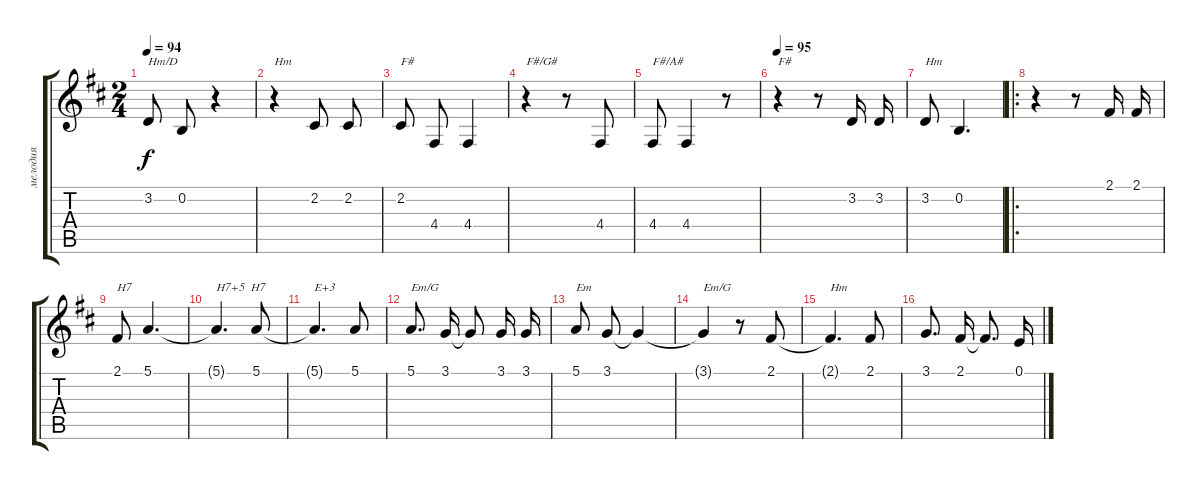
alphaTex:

\track ("мелодия" "мелодия") {instrument accordion}
\staff {score tabs}
\tuning (E4 B3 G3 D3 A2 E2) {hide}
\ts (2 4)
\tempo 94
\clef g2
\ks bminor
3.2.8{txt "Hm/D" dy f beam split} 0.2.8 r.4 |
r.4{txt "Hm"} 2.2.8{beam split} 2.2.8 |
2.2.8{txt "F#" beam split} 4.4.8 4.4.4 |
r.4{txt "F#/G#"} r.8{beam split} 4.4.8 |
4.4.8{txt "F#/A#"} 4.4.4 r.8 |
\tempo 95
r.4{txt "F#"} r.8 3.2.16{beam split} 3.2.16 |
3.2.8{txt "Hm"} 0.2.4{d} |
\ro
r.4 r.8 2.1.16{beam split} 2.1.16 |
2.1.8{txt "H7"} 5.1.4{d} |
5.1{t}.4{d txt "H7+5  H7"} 5.1.8 |
5.1{t}.4{d txt "E+3"} 5.1.8 |
5.1.8{d txt "Em/G" beam split} 3.1.16 3.1{t}.8{beam split} 3.1.16{beam split} 3.1.16 |
5.1.8{txt "Em" beam split} 3.1.8 3.1{t}.4 |
3.1{t}.4{txt "Em/G"} r.8 2.1.8 |
2.1{t}.4{d txt "Hm"} 2.1.8 |
3.1.8{d beam split} 2.1.16 2.1{t}.8{d beam split} 0.1.16
